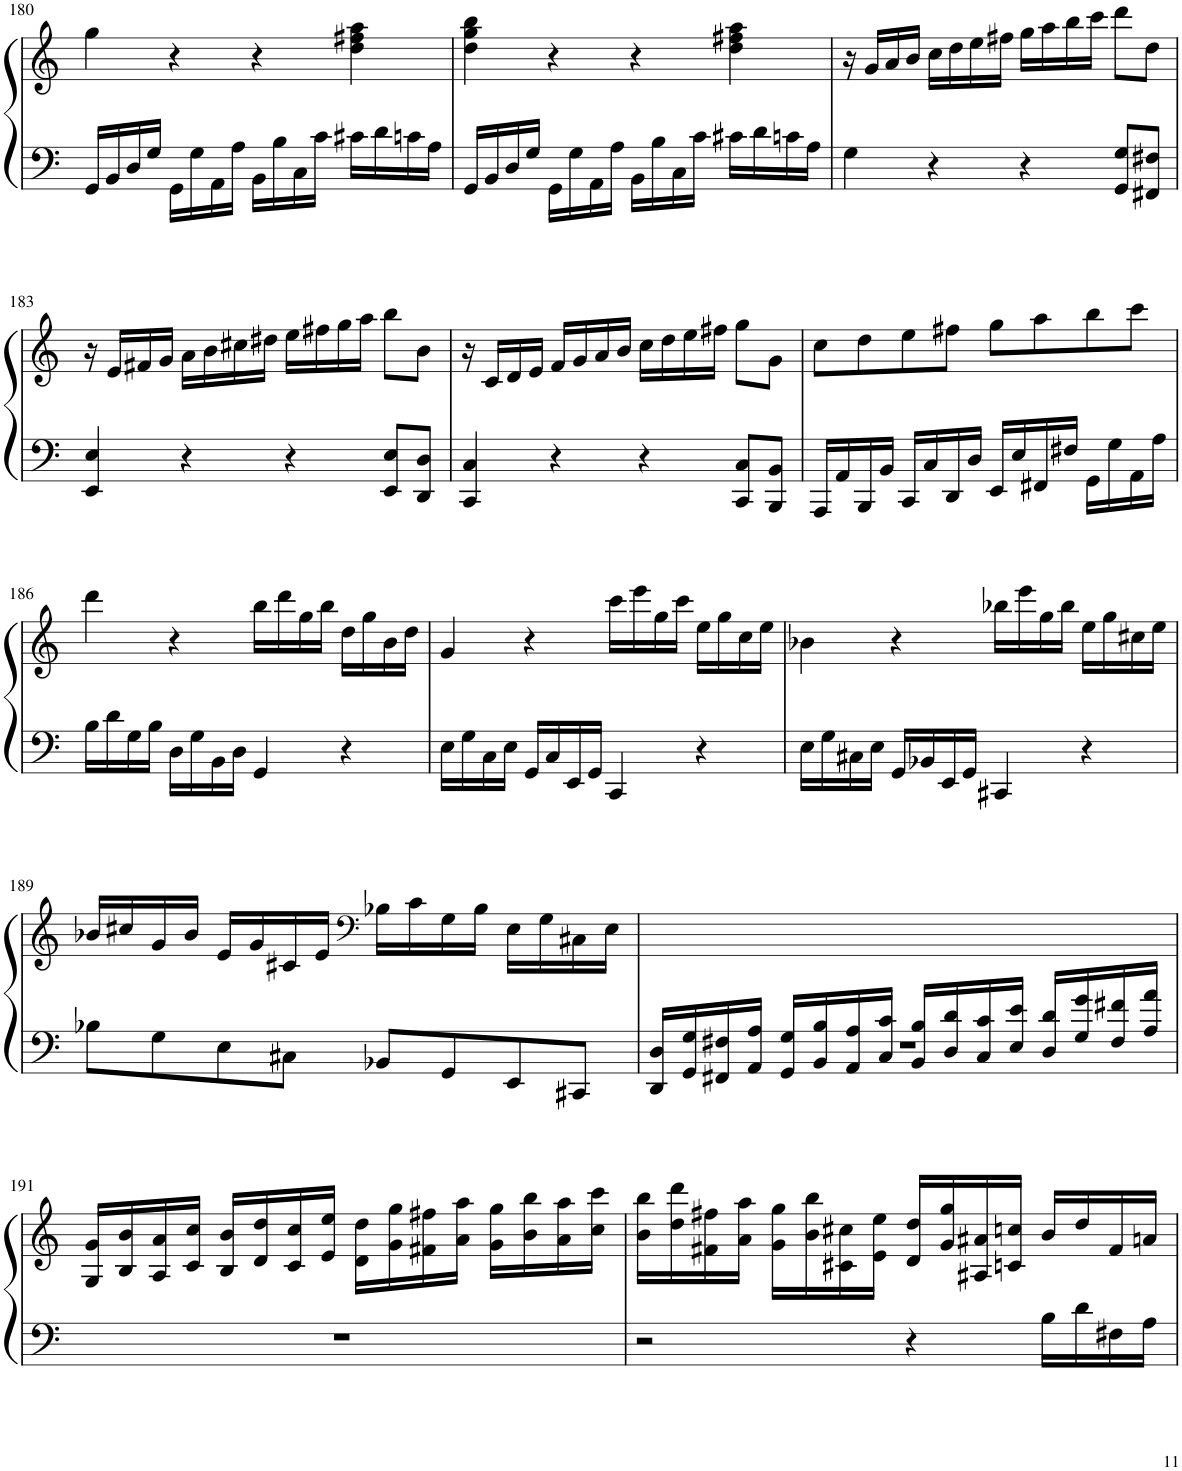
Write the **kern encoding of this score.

**kern	**kern
*part1	*part1
*staff2	*staff1
*I"Piano	*
*I'Pno.	*
!!LO:PB:g=z
*clefF4	*clefG2
*k[]	*k[]
*M4/4	*M4/4
*met(c)	*met(c)
=180	=180
16GG/LL	4gg\
16BB/	.
16D/	.
16G/JJ	.
16GG\LL	4r
16G\	.
16AA\	.
16A\JJ	.
16BB\LL	4r
16B\	.
16C\	.
16c\JJ	.
16c#X\LL	4dd\ 4ff#X\ 4aa\
16d\	.
16cn\	.
16A\JJ	.
=181	=181
16GG/LL	4dd\ 4gg\ 4bb\
16BB/	.
16D/	.
16G/JJ	.
16GG\LL	4r
16G\	.
16AA\	.
16A\JJ	.
16BB\LL	4r
16B\	.
16C\	.
16c\JJ	.
16c#X\LL	4dd\ 4ff#X\ 4aa\
16d\	.
16cn\	.
16A\JJ	.
=182	=182
4G\	16r
.	16g/LL
.	16a/
.	16b/JJ
4r	16cc\LL
.	16dd\
.	16ee\
.	16ff#X\JJ
4r	16gg\LL
.	16aa\
.	16bb\
.	16ccc\JJ
8GG/ 8G/L	8ddd\L
8FF#X/ 8F#X/J	8dd\J
!!LO:LB:g=z
=183	=183
4EE/ 4E/	16r
.	16e/LL
.	16f#X/
.	16g/JJ
4r	16a\LL
.	16b\
.	16cc#X\
.	16dd#X\JJ
4r	16ee\LL
.	16ff#X\
.	16gg\
.	16aa\JJ
8EE/ 8E/L	8bb\L
8DD/ 8D/J	8b\J
=184	=184
4CC/ 4C/	16r
.	16c/LL
.	16d/
.	16e/JJ
4r	16f/LL
.	16g/
.	16a/
.	16b/JJ
4r	16cc\LL
.	16dd\
.	16ee\
.	16ff#X\JJ
8CC/ 8C/L	8gg\L
8BBB/ 8BB/J	8g\J
=185	=185
16AAA/LL	8cc\L
16AA/	.
16BBB/	8dd\
16BB/JJ	.
16CC/LL	8ee\
16C/	.
16DD/	8ff#X\J
16D/JJ	.
16EE/LL	8gg\L
16E/	.
16FF#X/	8aa\
16F#X/JJ	.
16GG\LL	8bb\
16G\	.
16AA\	8ccc\J
16A\JJ	.
!!LO:LB:g=z
=186	=186
16B\LL	4ddd\
16d\	.
16G\	.
16B\JJ	.
16D\LL	4r
16G\	.
16BB\	.
16D\JJ	.
4GG/	16bb\LL
.	16ddd\
.	16gg\
.	16bb\JJ
4r	16dd\LL
.	16gg\
.	16b\
.	16dd\JJ
=187	=187
16E\LL	4g/
16G\	.
16C\	.
16E\JJ	.
16GG/LL	4r
16C/	.
16EE/	.
16GG/JJ	.
4CC/	16ccc\LL
.	16eee\
.	16gg\
.	16ccc\JJ
4r	16ee\LL
.	16gg\
.	16cc\
.	16ee\JJ
=188	=188
16E\LL	4b-X\
16G\	.
16C#X\	.
16E\JJ	.
16GG/LL	4r
16BB-X/	.
16EE/	.
16GG/JJ	.
4CC#X/	16bb-X\LL
.	16eee\
.	16gg\
.	16bb-\JJ
4r	16ee\LL
.	16gg\
.	16cc#X\
.	16ee\JJ
!!LO:LB:g=z
=189	=189
8B-X\L	16b-X/LL
.	16cc#X/
8G\	16g/
.	16b-/JJ
8E\	16e/LL
.	16g/
8C#X\J	16c#X/
.	16e/JJ
*	*clefF4
8BB-X/L	16B-X\LL
.	16c#\
8GG/	16G\
.	16B-\JJ
8EE/	16E\LL
.	16G\
8CC#X/J	16C#X\
.	16E\JJ
=190	=190
*^	*
16DD/ 16D/LL	1r	1ryy
16GG/ 16G/	.	.
16FF#X/ 16F#X/	.	.
16AA/ 16A/JJ	.	.
16GG/ 16G/LL	.	.
16BB/ 16B/	.	.
16AA/ 16A/	.	.
16C/ 16c/JJ	.	.
16BB/ 16B/LL	.	.
16D/ 16d/	.	.
16C/ 16c/	.	.
16E/ 16e/JJ	.	.
16D/ 16d/LL	.	.
16G/ 16g/	.	.
16F#/ 16f#X/	.	.
16A/ 16a/JJ	.	.
*v	*v	*
!!LO:LB:g=z
=191	=191
1r	16G/ 16g/LL
.	16B/ 16b/
.	16A/ 16a/
.	16c/ 16cc/JJ
.	16B/ 16b/LL
.	16d/ 16dd/
.	16c/ 16cc/
.	16e/ 16ee/JJ
.	16d\ 16dd\LL
.	16g\ 16gg\
.	16f#X\ 16ff#X\
.	16a\ 16aa\JJ
.	16g\ 16gg\LL
.	16b\ 16bb\
.	16a\ 16aa\
.	16cc\ 16ccc\JJ
=192	=192
2r	16b\ 16bb\LL
.	16dd\ 16ddd\
.	16f#X\ 16ff#X\
.	16a\ 16aa\JJ
.	16g\ 16gg\LL
.	16b\ 16bb\
.	16c#X\ 16cc#X\
.	16e\ 16ee\JJ
4r	16d/ 16dd/LL
.	16g/ 16gg/
.	16A#X/ 16a#X/
.	16cn/ 16ccn/JJ
16B\LL	16b/LL
16d\	16dd/
16F#X\	16f#/
16A\JJ	16an/JJ
=	=
*-	*-
